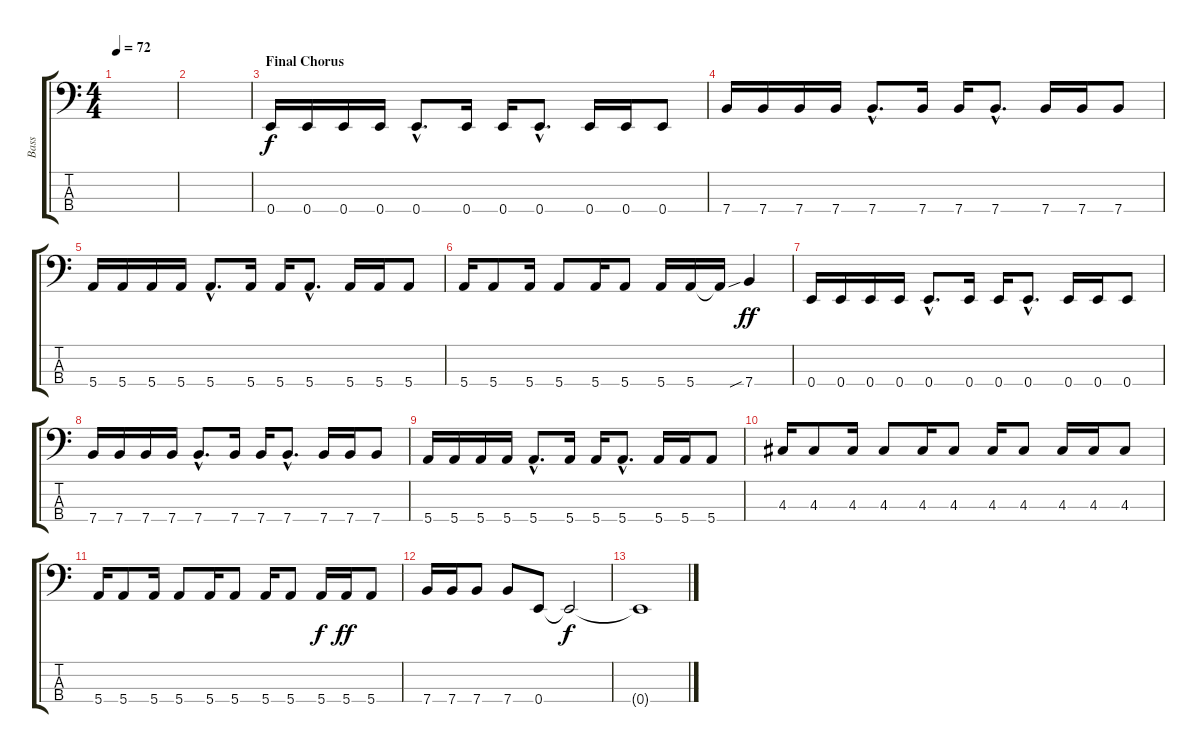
\track ("Bass" "Bass") {instrument electricbassfinger}
\staff {score tabs}
\tuning (G2 D2 A1 E1) {hide}
\ts (4 4)
\tempo 72
\clef f4
\ks c
|
|
\section ("" "Final Chorus")
0.4.16 0.4.16 0.4.16 0.4.16 0.4{hac}.8{d} 0.4.16 0.4.16 0.4{hac}.8{d} 0.4.16 0.4.16 0.4.8 |
7.4.16 7.4.16 7.4.16 7.4.16 7.4{hac}.8{d} 7.4.16 7.4.16 7.4{hac}.8{d} 7.4.16 7.4.16 7.4.8 |
5.4.16 5.4.16 5.4.16 5.4.16 5.4{hac}.8{d} 5.4.16 5.4.16 5.4{hac}.8{d} 5.4.16 5.4.16 5.4.8 |
5.4.16 5.4.8 5.4.16 5.4.8 5.4.16 5.4.8 5.4.16 5.4.16 5.4{t}.16{dy f} 7.4{sib}.4{dy ff} |
0.4.16 0.4.16 0.4.16 0.4.16 0.4{hac}.8{d} 0.4.16 0.4.16 0.4{hac}.8{d} 0.4.16 0.4.16 0.4.8 |
7.4.16 7.4.16 7.4.16 7.4.16 7.4{hac}.8{d} 7.4.16 7.4.16 7.4{hac}.8{d} 7.4.16 7.4.16 7.4.8 |
5.4.16 5.4.16 5.4.16 5.4.16 5.4{hac}.8{d} 5.4.16 5.4.16 5.4{hac}.8{d} 5.4.16 5.4.16 5.4.8 |
4.3.16 4.3.8 4.3.16 4.3.8 4.3.16 4.3.8 4.3.16 4.3.8 4.3.16 4.3.16 4.3.8 |
5.4.16 5.4.8 5.4.16 5.4.8 5.4.16 5.4.8 5.4.16 5.4.8 5.4.16{dy f} 5.4.16{dy ff} 5.4.8 |
7.4.16 7.4.16 7.4.8 7.4.8 0.4.8 0.4{t}.2{dy f} |
0.4{t}.1
